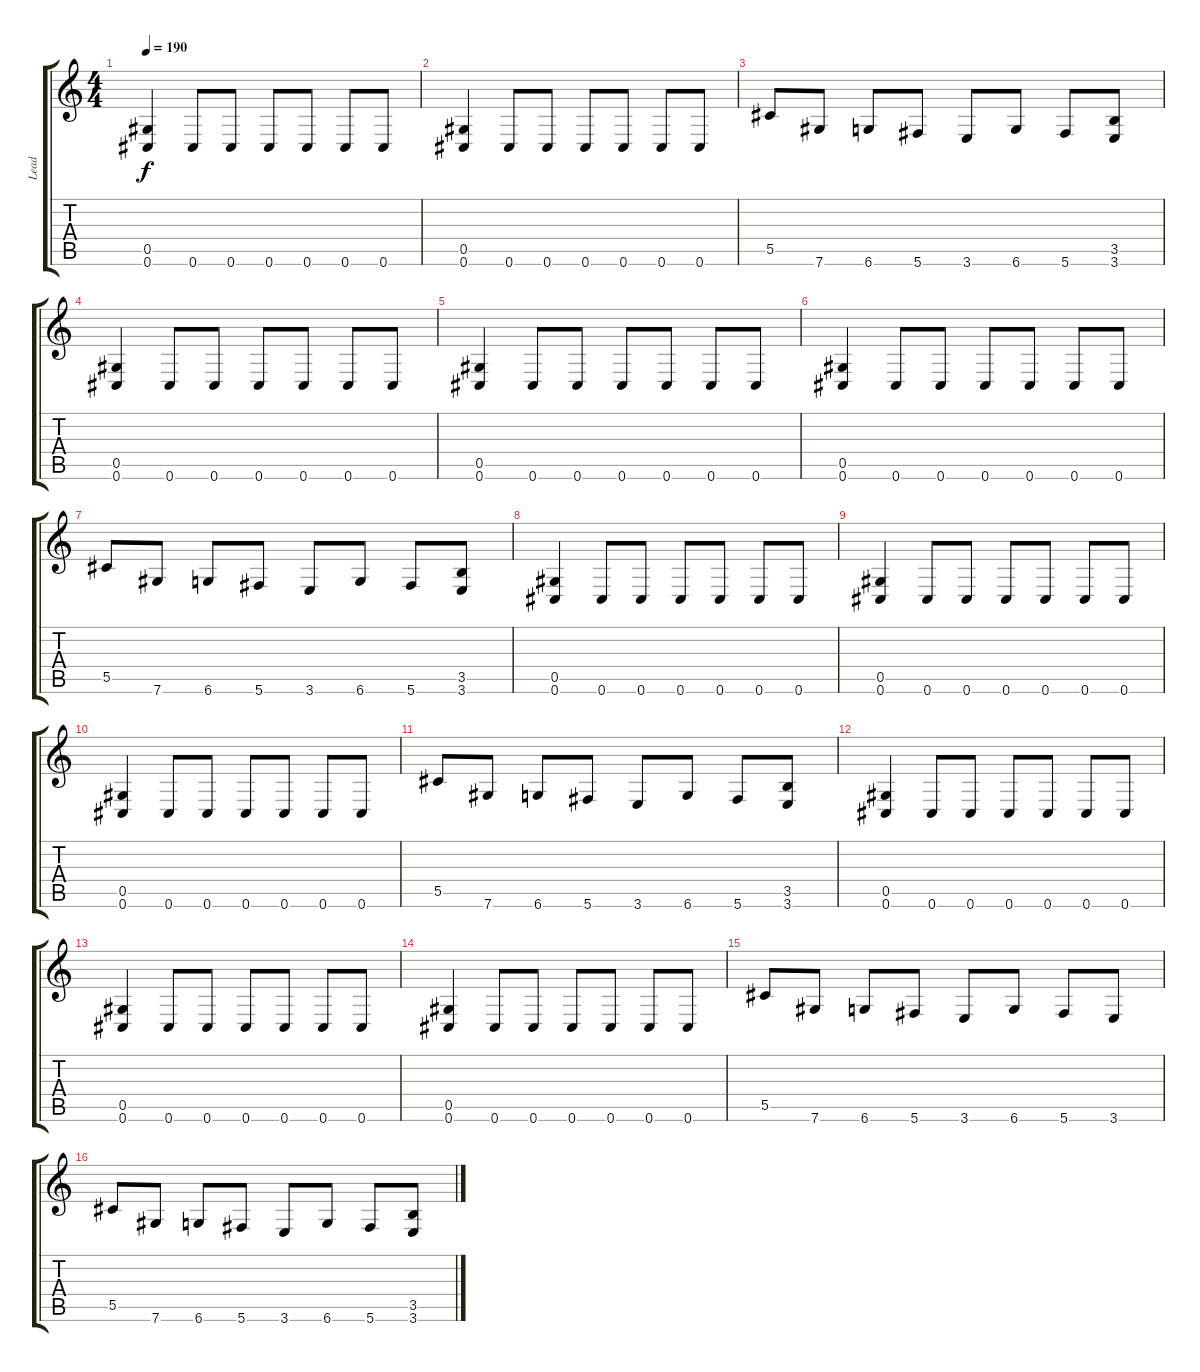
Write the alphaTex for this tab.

\track ("Lead" "Lead") {instrument distortionguitar}
\staff {score tabs}
\tuning (Eb4 Bb3 Gb3 Db3 Ab2 Db2) {hide}
\ts (4 4)
\tempo 190
\clef g2
\ks c
(0.5 0.6).4{dy f} 0.6.8 0.6.8 0.6.8 0.6.8 0.6.8 0.6.8 |
(0.5 0.6).4 0.6.8 0.6.8 0.6.8 0.6.8 0.6.8 0.6.8 |
5.5.8 7.6.8 6.6.8 5.6.8 3.6.8 6.6.8 5.6.8 (3.5 3.6).8 |
(0.5 0.6).4 0.6.8 0.6.8 0.6.8 0.6.8 0.6.8 0.6.8 |
(0.5 0.6).4 0.6.8 0.6.8 0.6.8 0.6.8 0.6.8 0.6.8 |
(0.5 0.6).4 0.6.8 0.6.8 0.6.8 0.6.8 0.6.8 0.6.8 |
5.5.8 7.6.8 6.6.8 5.6.8 3.6.8 6.6.8 5.6.8 (3.5 3.6).8 |
(0.5 0.6).4 0.6.8 0.6.8 0.6.8 0.6.8 0.6.8 0.6.8 |
(0.5 0.6).4 0.6.8 0.6.8 0.6.8 0.6.8 0.6.8 0.6.8 |
(0.5 0.6).4 0.6.8 0.6.8 0.6.8 0.6.8 0.6.8 0.6.8 |
5.5.8 7.6.8 6.6.8 5.6.8 3.6.8 6.6.8 5.6.8 (3.5 3.6).8 |
(0.5 0.6).4 0.6.8 0.6.8 0.6.8 0.6.8 0.6.8 0.6.8 |
(0.5 0.6).4 0.6.8 0.6.8 0.6.8 0.6.8 0.6.8 0.6.8 |
(0.5 0.6).4 0.6.8 0.6.8 0.6.8 0.6.8 0.6.8 0.6.8 |
5.5.8 7.6.8 6.6.8 5.6.8 3.6.8 6.6.8 5.6.8 3.6.8 |
5.5.8 7.6.8 6.6.8 5.6.8 3.6.8 6.6.8 5.6.8 (3.5 3.6).8
